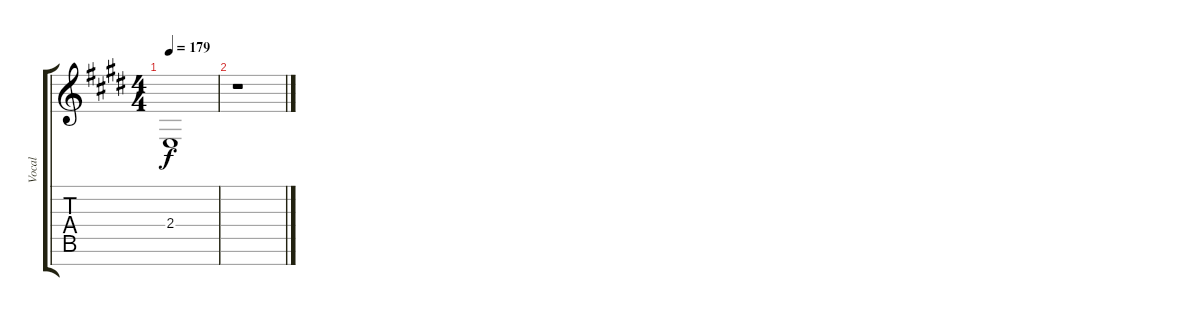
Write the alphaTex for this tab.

\track ("Vocal" "Vocal") {instrument clarinet}
\staff {score tabs}
\tuning (E4 B3 G3 D3 A2 E2 B1) {hide}
\ts (4 4)
\tempo 179
\clef g2
\ks e
2.4.1{dy f} |
r.1
